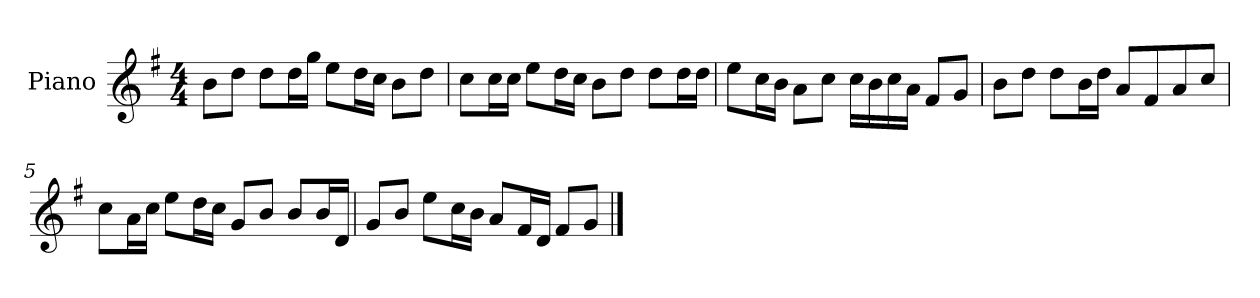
**kern
*part1
*staff1
*I"Piano
*I'P-no
*clefG2
*k[f#]
*M4/4
*MM90
=1
8b\L
8dd\J
8dd\L
16dd\L
16gg\JJ
8ee\L
16dd\L
16cc\JJ
8b\L
8dd\J
=2
8cc\L
16cc\L
16cc\JJ
8ee\L
16dd\L
16cc\JJ
8b\L
8dd\J
8dd\L
16dd\L
16dd\JJ
=3
8ee\L
16cc\L
16b\JJ
8a\L
8cc\J
16cc\LL
16b\
16cc\
16a\JJ
8f#/L
8g/J
=4
8b\L
8dd\J
8dd\L
16b\L
16dd\JJ
8a/L
8f#/
8a/
8cc/J
!!LO:LB:g=z
=5
8cc\L
16a\L
16cc\JJ
8ee\L
16dd\L
16cc\JJ
8g/L
8b/J
8b/L
16b/L
16d/JJ
=6
8g/L
8b/J
8ee\L
16cc\L
16b\JJ
8a/L
16f#/L
16d/JJ
8f#/L
8g/J
==
*-
